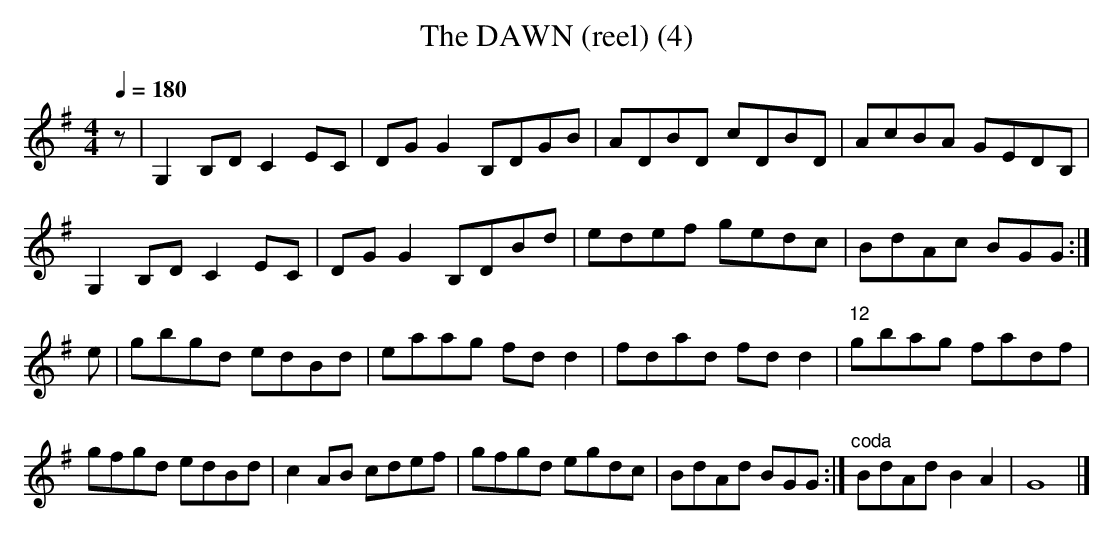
X:1
T:DAWN (reel) (4), The
Q:1/4=180
L:1/8
M:4/4
K:G
z|G,2B,D C2EC|DGG2 B,DGB|ADBD cDBD|AcBA GEDB,|
G,2B,D C2EC|DGG2 B,DBd|edef gedc|BdAc BGG :|
e|gbgd edBd|eaag fdd2|fdad fdd2|"12"gbag fadf|
gfgd edBd|c2AB cdef|gfgd egdc|BdAd BGG :|\
"^coda"BdAd B2A2|G8|]
